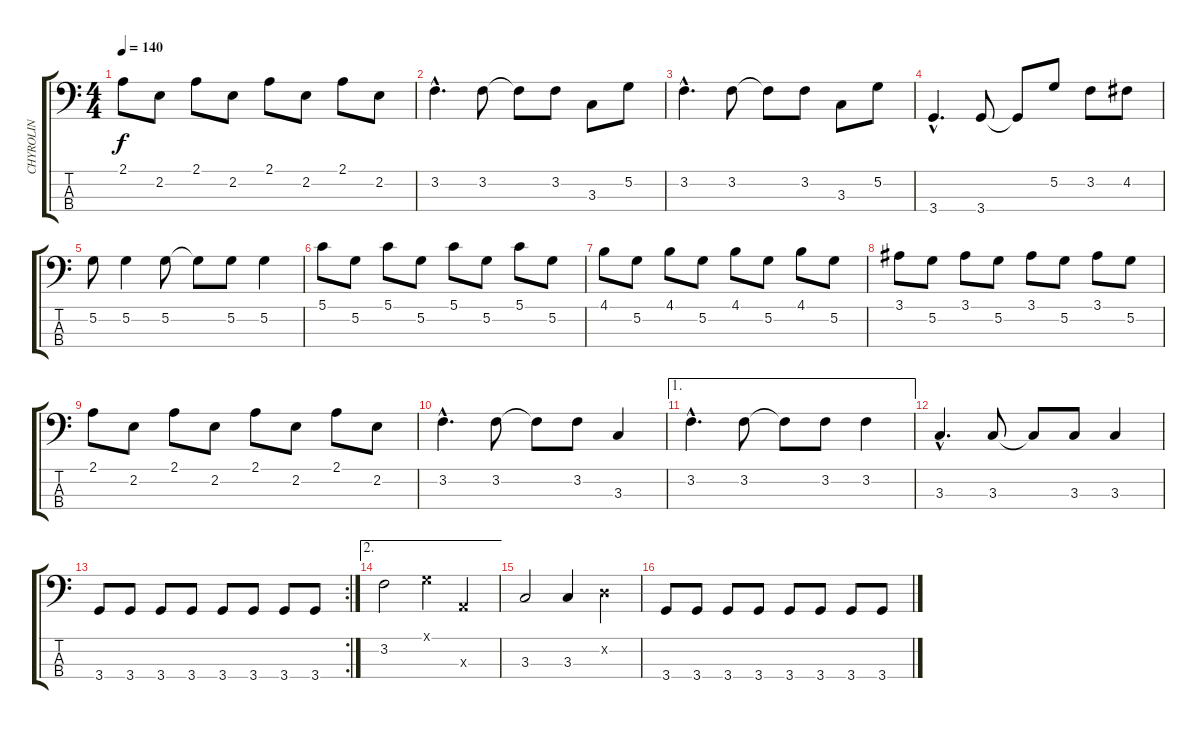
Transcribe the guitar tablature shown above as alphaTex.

\track ("CHYROLIN" "CHYROLIN") {instrument electricbasspick}
\staff {score tabs}
\tuning (G2 D2 A1 E1) {hide}
\ts (4 4)
\tempo 140
\clef f4
\ks c
2.1.8{dy f} 2.2.8 2.1.8 2.2.8 2.1.8 2.2.8 2.1.8 2.2.8 |
3.2{hac}.4{d} 3.2.8 3.2{t}.8 3.2.8 3.3.8 5.2.8 |
3.2{hac}.4{d} 3.2.8 3.2{t}.8 3.2.8 3.3.8 5.2.8 |
3.4{hac}.4{d} 3.4.8 3.4{t}.8 5.2.8 3.2.8 4.2.8 |
5.2.8 5.2.4 5.2.8 5.2{t}.8 5.2.8 5.2.4 |
5.1.8 5.2.8 5.1.8 5.2.8 5.1.8 5.2.8 5.1.8 5.2.8 |
4.1.8 5.2.8 4.1.8 5.2.8 4.1.8 5.2.8 4.1.8 5.2.8 |
3.1.8 5.2.8 3.1.8 5.2.8 3.1.8 5.2.8 3.1.8 5.2.8 |
2.1.8 2.2.8 2.1.8 2.2.8 2.1.8 2.2.8 2.1.8 2.2.8 |
3.2{hac}.4{d} 3.2.8 3.2{t}.8 3.2.8 3.3.4 |
\ae 1
3.2{hac}.4{d} 3.2.8 3.2{t}.8 3.2.8 3.2.4 |
3.3{hac}.4{d} 3.3.8 3.3{t}.8 3.3.8 3.3.4 |
\rc 2
3.4.8 3.4.8 3.4.8 3.4.8 3.4.8 3.4.8 3.4.8 3.4.8 |
\ae 2
3.2.2 0.1{x}.4 0.3{x}.4 |
3.3.2 3.3.4 0.2{x}.4 |
\ks aminor
3.4.8 3.4.8 3.4.8 3.4.8 3.4.8 3.4.8 3.4.8 3.4.8
